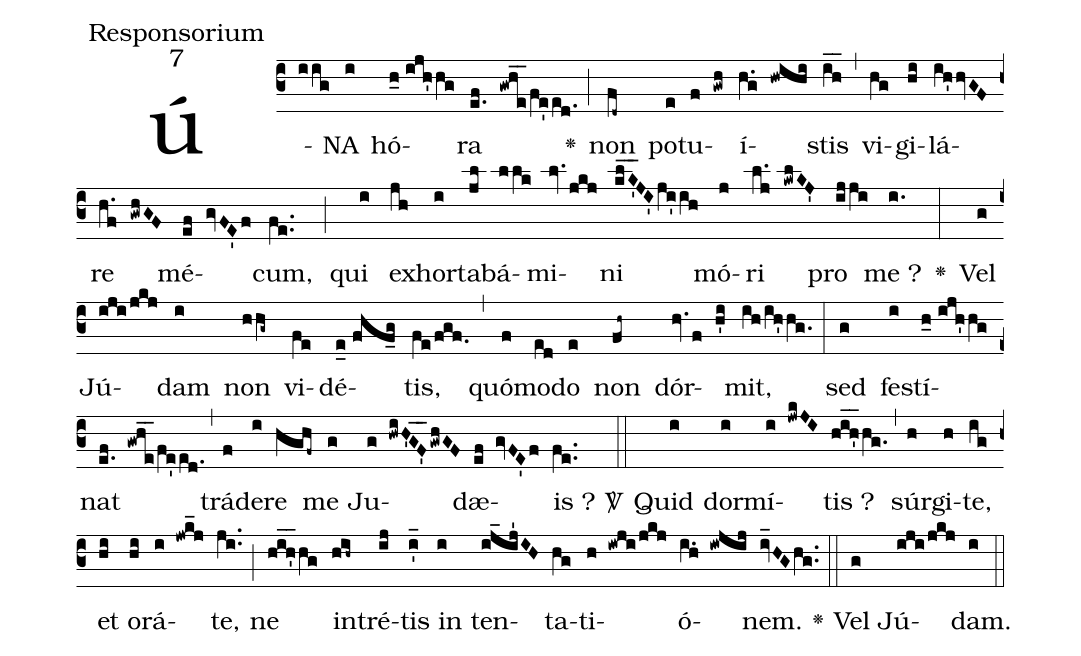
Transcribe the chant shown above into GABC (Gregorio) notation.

office-part:Responsorium;
mode:7;
%%
(c3) ú(iig)NA(i) hó(h_0//ijh'hg)ra(e.f !gwh_e_/fe'ed.) <v>\greheightstar</v>(;) non(fd~) po(e)tu(f !gwh)í(h.g !hwihi)stis(ih__) (,) vi(hg)gi(hi)lá(ih'hvGF)re(h.f !gwhGF) mé(ef !gvFE'f)cum,(fe..) (;) qui(i) ex(jh)hor(i)ta(jl)bá(llk)mi(lv.jkj)ni(kl_K'_JI'/ji'ih) mó(j)ri(l.j !kwlKJ') pro(ijji) me ?(i.) <v>\greheightstar</v>(:) Vel(g) Jú(iji/jkj)dam(i) non(hhg~) vi(fe)dé(e_0//fhf_g)tis,(fe/fgf.) (,) quó(f)mo(ed)do(e) non(fh~) dór(hv.f !h'i)mit,(ih/ih'hg.) (:) sed(g) fe(i)stí(h_0//ijh'hg)nat(e.f !gwh_e_/fe'ed.) (,) trá(f)de(i)re(hghf~) me(g) Ju(g !hwiH'GF'__/gwhGF)dæ(ef !gvFE'f)is ?(fe..) <sp>V/</sp>(::) Quid(i) dor(i)mí(i !jwkJI)tis ?(hih'__hg.) (,) súr(h)gi(h)te,(ig) et(hi) o(hi)rá(i !jwk_j)te,(ji..) (;) ne(hih'__hg) in(hih~)tré(ij)tis(i'_) in(i) ten(ij_ij'IH)ta(hg)ti(h !iwji/jkj)ó(i.h !iwjij)nem.(iv_HGhg..) <v>\greheightstar</v>(::) Vel(g) Jú(iji/jkj)dam.(i) (::)
